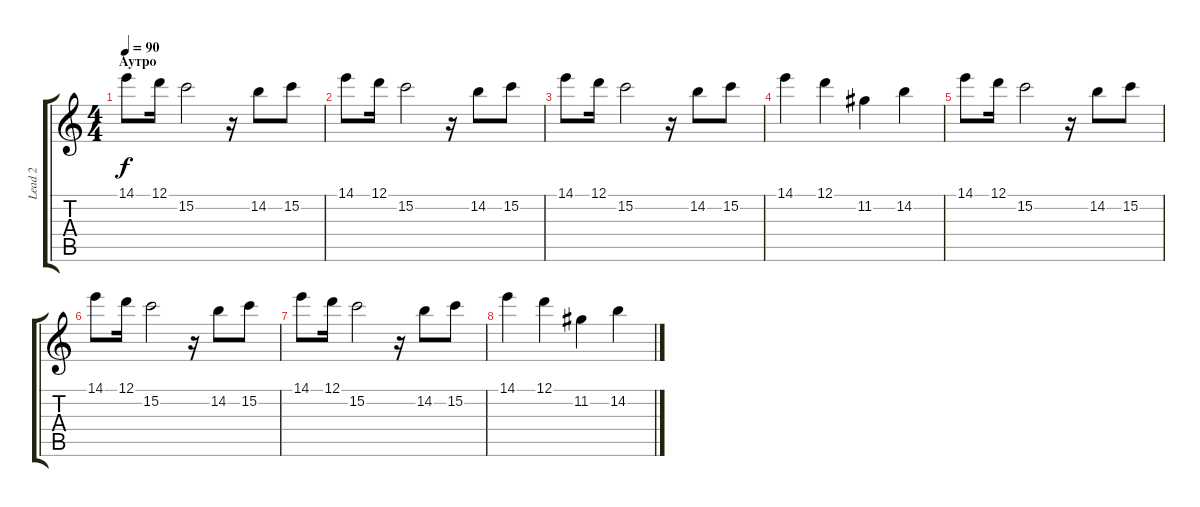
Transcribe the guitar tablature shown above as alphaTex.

\track ("Lead 2" "Lead 2") {instrument overdrivenguitar}
\staff {score tabs}
\tuning (D4 A3 F3 C3 G2 D2) {hide}
\ts (4 4)
\section ("" "Аутро")
\tempo 90
\clef g2
\ks c
14.1.8{dy f} 12.1.16 15.2.2 r.16 14.2.8 15.2.8 |
14.1.8 12.1.16 15.2.2 r.16 14.2.8 15.2.8 |
14.1.8 12.1.16 15.2.2 r.16 14.2.8 15.2.8 |
14.1.4 12.1.4 11.2.4 14.2.4 |
14.1.8 12.1.16 15.2.2 r.16 14.2.8 15.2.8 |
14.1.8 12.1.16 15.2.2 r.16 14.2.8 15.2.8 |
14.1.8 12.1.16 15.2.2 r.16 14.2.8 15.2.8 |
14.1.4 12.1.4 11.2.4 14.2.4
